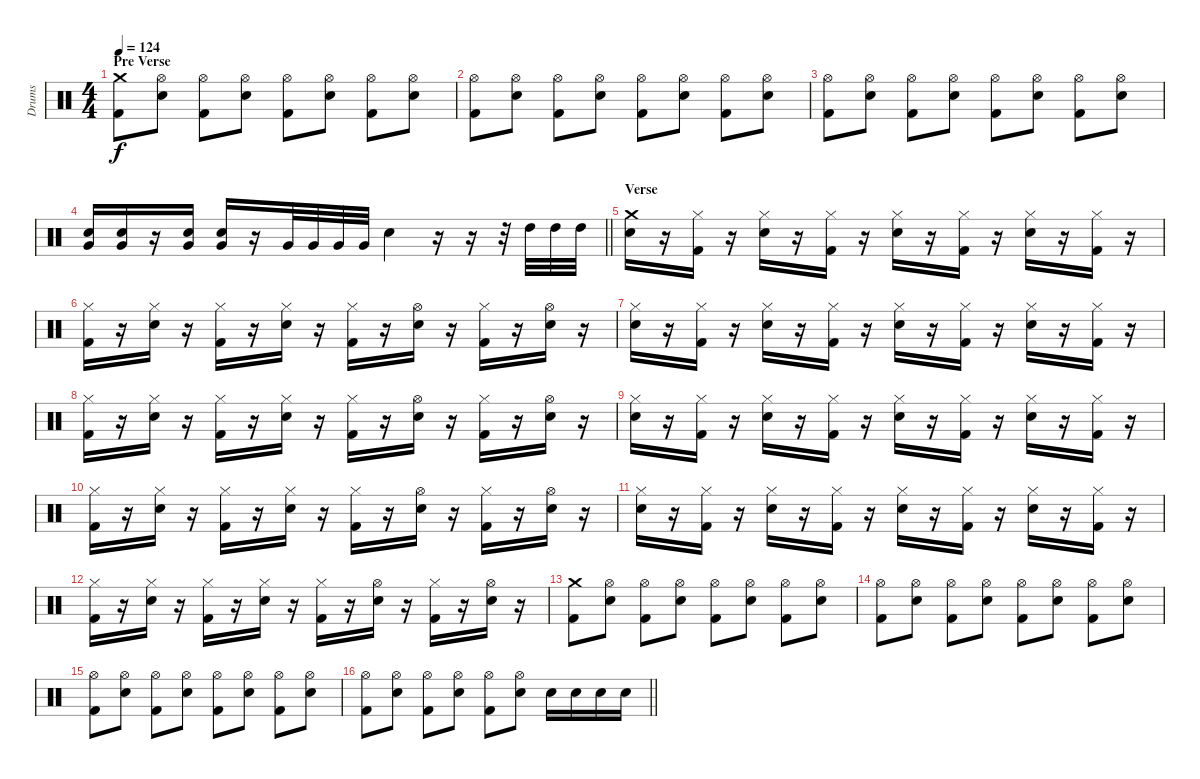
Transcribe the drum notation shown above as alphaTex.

\track ("Drums" "Drums") {instrument percussion}
\staff {score}
\articulation defaults
\ts (4 4)
\section ("" "Pre Verse")
\tempo 124
\clef neutral
\ks c
("Crash medium (hit)" "Kick (hit) 2").8{dy f} ("Hi-Hat (open)" "Snare (hit) 2").8 ("Hi-Hat (open)" "Kick (hit) 2").8 ("Hi-Hat (open)" "Snare (hit) 2").8 ("Hi-Hat (open)" "Kick (hit) 2").8 ("Hi-Hat (open)" "Snare (hit) 2").8 ("Hi-Hat (open)" "Kick (hit) 2").8 ("Hi-Hat (open)" "Snare (hit) 2").8 |
("Hi-Hat (open)" "Kick (hit) 2").8 ("Hi-Hat (open)" "Snare (hit) 2").8 ("Hi-Hat (open)" "Kick (hit) 2").8 ("Hi-Hat (open)" "Snare (hit) 2").8 ("Hi-Hat (open)" "Kick (hit) 2").8 ("Hi-Hat (open)" "Snare (hit) 2").8 ("Hi-Hat (open)" "Kick (hit) 2").8 ("Hi-Hat (open)" "Snare (hit) 2").8 |
("Hi-Hat (open)" "Kick (hit) 2").8 ("Hi-Hat (open)" "Snare (hit) 2").8 ("Hi-Hat (open)" "Kick (hit) 2").8 ("Hi-Hat (open)" "Snare (hit) 2").8 ("Hi-Hat (open)" "Kick (hit) 2").8 ("Hi-Hat (open)" "Snare (hit) 2").8 ("Hi-Hat (open)" "Kick (hit) 2").8 ("Hi-Hat (open)" "Snare (hit) 2").8 |
\barLineRight lightlight
("Snare (hit) 2" "Very Low Tom (hit)").16 ("Snare (hit) 2" "Very Low Tom (hit)").16 r.16 ("Snare (hit) 2" "Very Low Tom (hit)").16 ("Snare (hit) 2" "Very Low Tom (hit)").16 r.16 "Very Low Tom (hit)".32 "Very Low Tom (hit)".32 "Very Low Tom (hit)".32 "Very Low Tom (hit)".32 "Snare (hit) 2".4 r.16 r.16 r.32 "High Tom (hit)".32 "High Tom (hit)".32 "High Tom (hit)".32 |
\section ("" "Verse")
("Crash medium (hit)" "Snare (hit) 2").16 r.16 ("Hi-Hat (closed)" "Kick (hit) 2").16 r.16 ("Hi-Hat (closed)" "Snare (hit) 2").16 r.16 ("Hi-Hat (closed)" "Kick (hit) 2").16 r.16 ("Hi-Hat (closed)" "Snare (hit) 2").16 r.16 ("Hi-Hat (closed)" "Kick (hit) 2").16 r.16 ("Hi-Hat (closed)" "Snare (hit) 2").16 r.16 ("Hi-Hat (closed)" "Kick (hit) 2").16 r.16 |
("Hi-Hat (closed)" "Kick (hit) 2").16 r.16 ("Hi-Hat (closed)" "Snare (hit) 2").16 r.16 ("Hi-Hat (closed)" "Kick (hit) 2").16 r.16 ("Hi-Hat (closed)" "Snare (hit) 2").16 r.16 ("Hi-Hat (closed)" "Kick (hit) 2").16 r.16 ("Hi-Hat (open)" "Snare (hit) 2").16 r.16 ("Hi-Hat (closed)" "Kick (hit) 2").16 r.16 ("Hi-Hat (open)" "Snare (hit) 2").16 r.16 |
("Hi-Hat (closed)" "Snare (hit) 2").16 r.16 ("Hi-Hat (closed)" "Kick (hit) 2").16 r.16 ("Hi-Hat (closed)" "Snare (hit) 2").16 r.16 ("Hi-Hat (closed)" "Kick (hit) 2").16 r.16 ("Hi-Hat (closed)" "Snare (hit) 2").16 r.16 ("Hi-Hat (closed)" "Kick (hit) 2").16 r.16 ("Hi-Hat (closed)" "Snare (hit) 2").16 r.16 ("Hi-Hat (closed)" "Kick (hit) 2").16 r.16 |
("Hi-Hat (closed)" "Kick (hit) 2").16 r.16 ("Hi-Hat (closed)" "Snare (hit) 2").16 r.16 ("Hi-Hat (closed)" "Kick (hit) 2").16 r.16 ("Hi-Hat (closed)" "Snare (hit) 2").16 r.16 ("Hi-Hat (closed)" "Kick (hit) 2").16 r.16 ("Hi-Hat (open)" "Snare (hit) 2").16 r.16 ("Hi-Hat (closed)" "Kick (hit) 2").16 r.16 ("Hi-Hat (open)" "Snare (hit) 2").16 r.16 |
("Hi-Hat (closed)" "Snare (hit) 2").16 r.16 ("Hi-Hat (closed)" "Kick (hit) 2").16 r.16 ("Hi-Hat (closed)" "Snare (hit) 2").16 r.16 ("Hi-Hat (closed)" "Kick (hit) 2").16 r.16 ("Hi-Hat (closed)" "Snare (hit) 2").16 r.16 ("Hi-Hat (closed)" "Kick (hit) 2").16 r.16 ("Hi-Hat (closed)" "Snare (hit) 2").16 r.16 ("Hi-Hat (closed)" "Kick (hit) 2").16 r.16 |
("Hi-Hat (closed)" "Kick (hit) 2").16 r.16 ("Hi-Hat (closed)" "Snare (hit) 2").16 r.16 ("Hi-Hat (closed)" "Kick (hit) 2").16 r.16 ("Hi-Hat (closed)" "Snare (hit) 2").16 r.16 ("Hi-Hat (closed)" "Kick (hit) 2").16 r.16 ("Hi-Hat (open)" "Snare (hit) 2").16 r.16 ("Hi-Hat (closed)" "Kick (hit) 2").16 r.16 ("Hi-Hat (open)" "Snare (hit) 2").16 r.16 |
("Hi-Hat (closed)" "Snare (hit) 2").16 r.16 ("Hi-Hat (closed)" "Kick (hit) 2").16 r.16 ("Hi-Hat (closed)" "Snare (hit) 2").16 r.16 ("Hi-Hat (closed)" "Kick (hit) 2").16 r.16 ("Hi-Hat (closed)" "Snare (hit) 2").16 r.16 ("Hi-Hat (closed)" "Kick (hit) 2").16 r.16 ("Hi-Hat (closed)" "Snare (hit) 2").16 r.16 ("Hi-Hat (closed)" "Kick (hit) 2").16 r.16 |
("Hi-Hat (closed)" "Kick (hit) 2").16 r.16 ("Hi-Hat (closed)" "Snare (hit) 2").16 r.16 ("Hi-Hat (closed)" "Kick (hit) 2").16 r.16 ("Hi-Hat (closed)" "Snare (hit) 2").16 r.16 ("Hi-Hat (closed)" "Kick (hit) 2").16 r.16 ("Hi-Hat (open)" "Snare (hit) 2").16 r.16 ("Hi-Hat (closed)" "Kick (hit) 2").16 r.16 ("Hi-Hat (open)" "Snare (hit) 2").16 r.16 |
("Crash medium (hit)" "Kick (hit) 2").8 ("Hi-Hat (open)" "Snare (hit) 2").8 ("Hi-Hat (open)" "Kick (hit) 2").8 ("Hi-Hat (open)" "Snare (hit) 2").8 ("Hi-Hat (open)" "Kick (hit) 2").8 ("Hi-Hat (open)" "Snare (hit) 2").8 ("Hi-Hat (open)" "Kick (hit) 2").8 ("Hi-Hat (open)" "Snare (hit) 2").8 |
("Hi-Hat (open)" "Kick (hit) 2").8 ("Hi-Hat (open)" "Snare (hit) 2").8 ("Hi-Hat (open)" "Kick (hit) 2").8 ("Hi-Hat (open)" "Snare (hit) 2").8 ("Hi-Hat (open)" "Kick (hit) 2").8 ("Hi-Hat (open)" "Snare (hit) 2").8 ("Hi-Hat (open)" "Kick (hit) 2").8 ("Hi-Hat (open)" "Snare (hit) 2").8 |
("Hi-Hat (open)" "Kick (hit) 2").8 ("Hi-Hat (open)" "Snare (hit) 2").8 ("Hi-Hat (open)" "Kick (hit) 2").8 ("Hi-Hat (open)" "Snare (hit) 2").8 ("Hi-Hat (open)" "Kick (hit) 2").8 ("Hi-Hat (open)" "Snare (hit) 2").8 ("Hi-Hat (open)" "Kick (hit) 2").8 ("Hi-Hat (open)" "Snare (hit) 2").8 |
\barLineRight lightlight
("Hi-Hat (open)" "Kick (hit) 2").8 ("Hi-Hat (open)" "Snare (hit) 2").8 ("Hi-Hat (open)" "Kick (hit) 2").8 ("Hi-Hat (open)" "Snare (hit) 2").8 ("Hi-Hat (open)" "Kick (hit) 2").8 ("Hi-Hat (open)" "Snare (hit) 2").8 "Snare (hit) 2".16 "Snare (hit) 2".16 "Snare (hit) 2".16 "Snare (hit) 2".16
